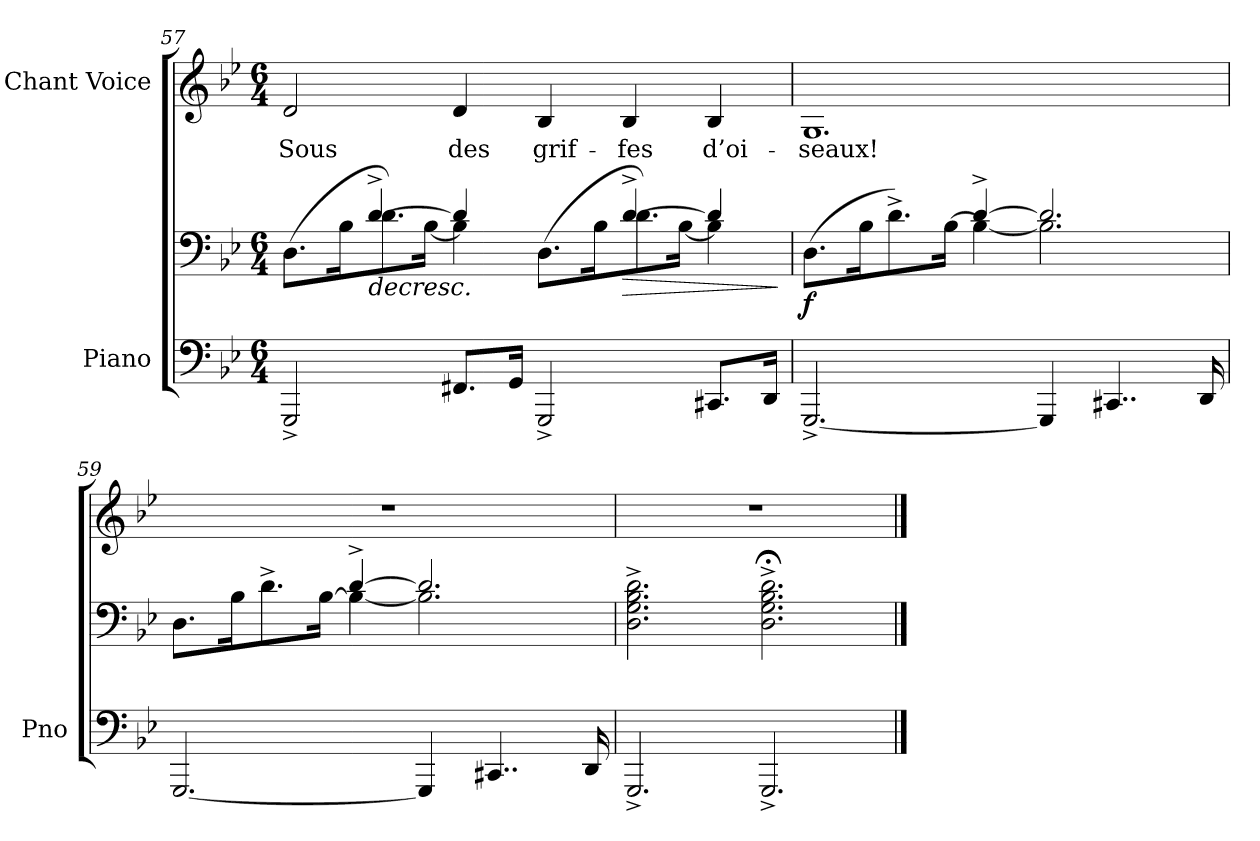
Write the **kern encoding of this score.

**kern	**kern	**dynam	**kern	**text
*part2	*part2	*part2	*part1	*part1
*staff3	*staff2	*staff2/3	*staff1	*staff1
*I"Piano	*	*	*I"Chant Voice	*
*I'Pno	*	*	*	*
!!LO:LB:g=z
*clefF4	*clefF4	*	*clefG2	*
*k[b-e-]	*k[b-e-]	*	*k[b-e-]	*
*M6/4	*M6/4	*	*M6/4	*
=57	=57	=57	=57	=57
*	*^	*	*	*
!	!	!	!	!	!LO:LY:b
2GGG^/	4ryy	(>8.D\L	.	2d/	Sous
.	.	16B-\K	.	.	.
!	!	!LO:N:head=solid	!LO:HP:b	!	!
.	[4d^/	8.d\)	>	.	.
.	.	[16B-\Jk	.	.	.
!	!	!	!	!	!LO:LY:b
8.FF#X/L	4d/]	4B-\]	.	4d/	des
16GG/Jk	.	.	.	.	.
!	!	!	!	!	!LO:LY:b
2GGG^/	4ryy	(>8.D\L	.	4B-/	grif-
.	.	16B-\K	.	.	.
!	!	!LO:N:head=solid	!LO:HP:b	!	!LO:LY:b
.	[4d^/	8.d\)	>	4B-/	-fes
.	.	[16B-\Jk	.	.	.
!	!	!	!	!	!LO:LY:b
8.CC#X/L	4d/]	4B-\]	.	4B-/	d’oi-
16DD/Jk	.	.	.	.	.
*	*v	*v	*	*	*
.	.	] ]	.	.
=58	=58	=58	=58	=58
*	*^	*	*	*
!	!	!	!LO:DY:b	!	!LO:LY:b
[2.GGG^/	2ryy	(>8.D\L	f	1.G	-seaux!
.	.	16B-\K	.	.	.
!	!	!LO:N:head=solid	!	!	!
.	.	8.d^>\)	.	.	.
.	.	[16B-\Jk	.	.	.
.	[4d^/	4B-\_	.	.	.
4GGG/]	2.d/]	2.B-\]	.	.	.
4..CC#X/	.	.	.	.	.
16DD/	.	.	.	.	.
=59	=59	=59	=59	=59	=59
[2.GGG/	2ryy	8.D\L	.	1.r	.
.	.	16B-\K	.	.	.
!	!	!LO:N:head=solid	!	!	!
.	.	8.d^>\	.	.	.
.	.	[16B-\Jk	.	.	.
.	[4d^/	4B-\_	.	.	.
4GGG/]	2.d/]	2.B-\]	.	.	.
4..CC#X/	.	.	.	.	.
16DD/	.	.	.	.	.
*	*v	*v	*	*	*
=60	=60	=60	=60	=60
2.GGG^/	2.D\^ 2.G\^ 2.B-\^ 2.d\^	.	1.r	.
2.GGG^/	2.D\;<^ 2.G\;<^ 2.B-\;<^ 2.d\;<^	.	.	.
==	==	==	==	==
*-	*-	*-	*-	*-
